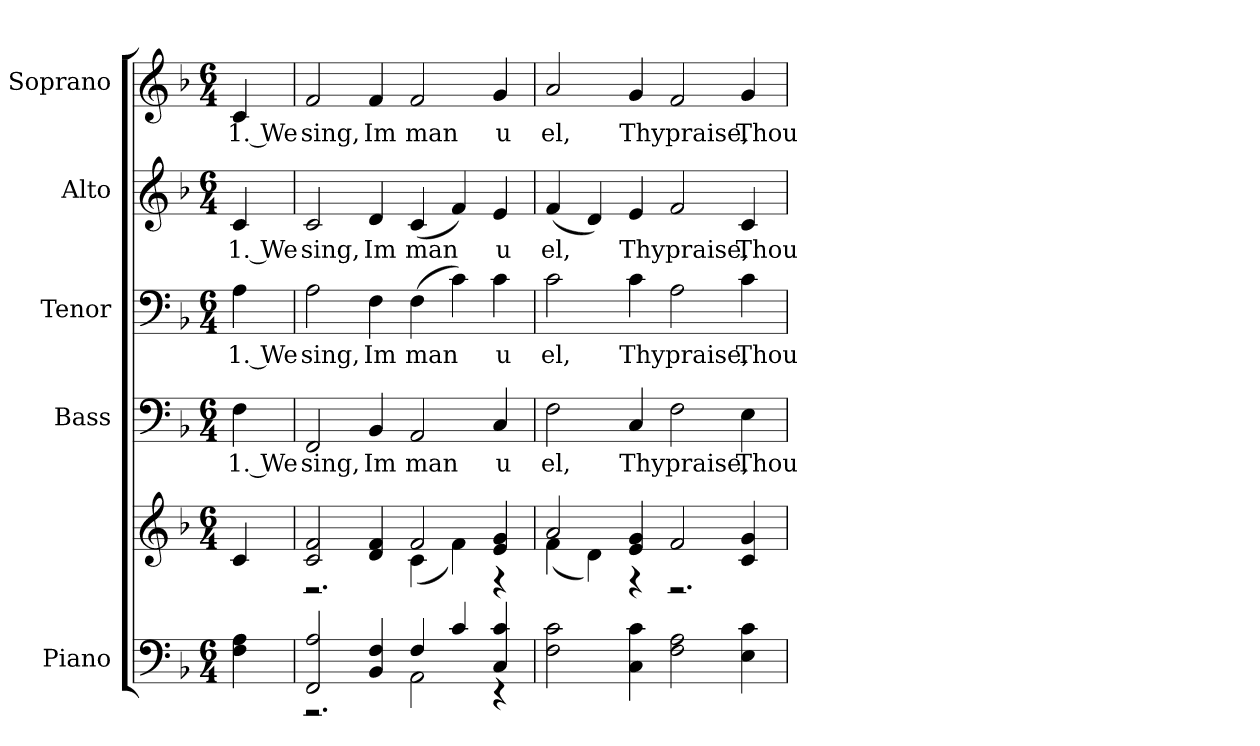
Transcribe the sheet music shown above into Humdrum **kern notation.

**kern	**kern	**kern	**text	**kern	**text	**kern	**text	**kern	**text
*part5	*part5	*part4	*part4	*part3	*part3	*part2	*part2	*part1	*part1
*staff6	*staff5	*staff4	*staff4	*staff3	*staff3	*staff2	*staff2	*staff1	*staff1
*I"Piano	*	*I"Bass	*	*I"Tenor	*	*I"Alto	*	*I"Soprano	*
*I'Pno.	*	*I'B.	*	*I'T.	*	*I'A.	*	*I'S.	*
!!LO:PB:g=z
*clefF4	*clefG2	*clefF4	*	*clefF4	*	*clefG2	*	*clefG2	*
*k[b-]	*k[b-]	*k[b-]	*	*k[b-]	*	*k[b-]	*	*k[b-]	*
*F:	*F:	*F:	*	*F:	*	*F:	*	*F:	*
*M6/4	*M6/4	*M6/4	*	*M6/4	*	*M6/4	*	*M6/4	*
*MM160	*MM160	*MM160	*	*MM160	*	*MM160	*	*MM160	*
=	=	=	=	=	=	=	=	=	=
!	!	!	!LO:LY:b:color=#000000	!	!	!	!	!	!
!	!	!	!	!	!LO:LY:b:color=#000000	!	!	!	!
!	!	!	!	!	!	!	!LO:LY:b:color=#000000	!	!
!	!	!	!	!	!	!	!	!	!LO:LY:b:color=#000000
4Fi\ 4Ai	4ci/	4Fi\	1. We	4Ai\	1. We	4ci/	1. We	4ci/	1. We
=1	=1	=1	=1	=1	=1	=1	=1	=1	=1
*^	*^	*	*	*	*	*	*	*	*
!	!	!	!	!	!LO:LY:b:color=#000000	!	!	!	!	!	!
!	!	!	!	!	!	!	!LO:LY:b:color=#000000	!	!	!	!
!	!	!	!	!	!	!	!	!	!LO:LY:b:color=#000000	!	!
!	!	!	!	!	!	!	!	!	!	!	!LO:LY:b:color=#000000
2FFi/ 2Ai	2.r	2ci/ 2fi	2.r	2FFi/	sing,	2Ai\	sing,	2ci/	sing,	2fi/	sing,
!	!	!	!	!	!LO:LY:b:color=#000000	!	!	!	!	!	!
!	!	!	!	!	!	!	!LO:LY:b:color=#000000	!	!	!	!
!	!	!	!	!	!	!	!	!	!LO:LY:b:color=#000000	!	!
!	!	!	!	!	!	!	!	!	!	!	!LO:LY:b:color=#000000
4BB-i/ 4Fi	.	4di/ 4fi	.	4BB-i/	Im	4Fi\	Im	4di/	Im	4fi/	Im
!	!	!	!	!	!LO:LY:b:color=#000000	!	!	!	!	!	!
!	!	!	!	!	!	!	!LO:LY:b:color=#000000	!	!	!	!
!	!	!	!	!	!	!	!	!	!LO:LY:b:color=#000000	!	!
!	!	!	!	!	!	!	!	!	!	!	!LO:LY:b:color=#000000
4Fi/	2AAi\	2fi/	(4ci\	2AAi/	man	(4Fi\	man	(4ci/	man	2fi/	man
4ci/	.	.	4fi\)	.	.	4ci\)	.	4fi/)	.	.	.
!	!	!	!	!	!LO:LY:b:color=#000000	!	!	!	!	!	!
!	!	!	!	!	!	!	!LO:LY:b:color=#000000	!	!	!	!
!	!	!	!	!	!	!	!	!	!LO:LY:b:color=#000000	!	!
!	!	!	!	!	!	!	!	!	!	!	!LO:LY:b:color=#000000
4Ci/ 4ci	4r	4ei/ 4gi	4r	4Ci/	u	4ci\	u	4ei/	u	4gi/	u
*v	*v	*	*	*	*	*	*	*	*	*	*
=2	=2	=2	=2	=2	=2	=2	=2	=2	=2	=2
*^	*	*	*	*	*	*	*	*	*	*
!	!	!	!	!	!LO:LY:b:color=#000000	!	!	!	!	!	!
*v	*v	*	*	*	*	*	*	*	*	*	*
*^	*	*	*	*	*	*	*	*	*	*
!	!	!	!	!	!	!	!LO:LY:b:color=#000000	!	!	!	!
*v	*v	*	*	*	*	*	*	*	*	*	*
*^	*	*	*	*	*	*	*	*	*	*
!	!	!	!	!	!	!	!	!	!LO:LY:b:color=#000000	!	!
*v	*v	*	*	*	*	*	*	*	*	*	*
*^	*	*	*	*	*	*	*	*	*	*
!	!	!	!	!	!	!	!	!	!	!	!LO:LY:b:color=#000000
*v	*v	*	*	*	*	*	*	*	*	*	*
2Fi\ 2ci	2ai/	(4fi\	2Fi\	el,	2ci\	el,	(4fi/	el,	2ai/	el,
.	.	4di\)	.	.	.	.	4di/)	.	.	.
!	!	!	!	!LO:LY:b:color=#000000	!	!	!	!	!	!
!	!	!	!	!	!	!LO:LY:b:color=#000000	!	!	!	!
!	!	!	!	!	!	!	!	!LO:LY:b:color=#000000	!	!
!	!	!	!	!	!	!	!	!	!	!LO:LY:b:color=#000000
4Ci\ 4ci	4ei/ 4gi	4r	4Ci/	Thy	4ci\	Thy	4ei/	Thy	4gi/	Thy
!	!	!	!	!LO:LY:b:color=#000000	!	!	!	!	!	!
!	!	!	!	!	!	!LO:LY:b:color=#000000	!	!	!	!
!	!	!	!	!	!	!	!	!LO:LY:b:color=#000000	!	!
!	!	!	!	!	!	!	!	!	!	!LO:LY:b:color=#000000
2Fi\ 2Ai	2fi/	2.r	2Fi\	praise,	2Ai\	praise,	2fi/	praise,	2fi/	praise,
!	!	!	!	!LO:LY:b:color=#000000	!	!	!	!	!	!
!	!	!	!	!	!	!LO:LY:b:color=#000000	!	!	!	!
!	!	!	!	!	!	!	!	!LO:LY:b:color=#000000	!	!
!	!	!	!	!	!	!	!	!	!	!LO:LY:b:color=#000000
4Ei\ 4ci	4ci/ 4gi	.	4Ei\	Thou	4ci\	Thou	4ci/	Thou	4gi/	Thou
*	*v	*v	*	*	*	*	*	*	*	*
=	=	=	=	=	=	=	=	=	=
*-	*-	*-	*-	*-	*-	*-	*-	*-	*-
